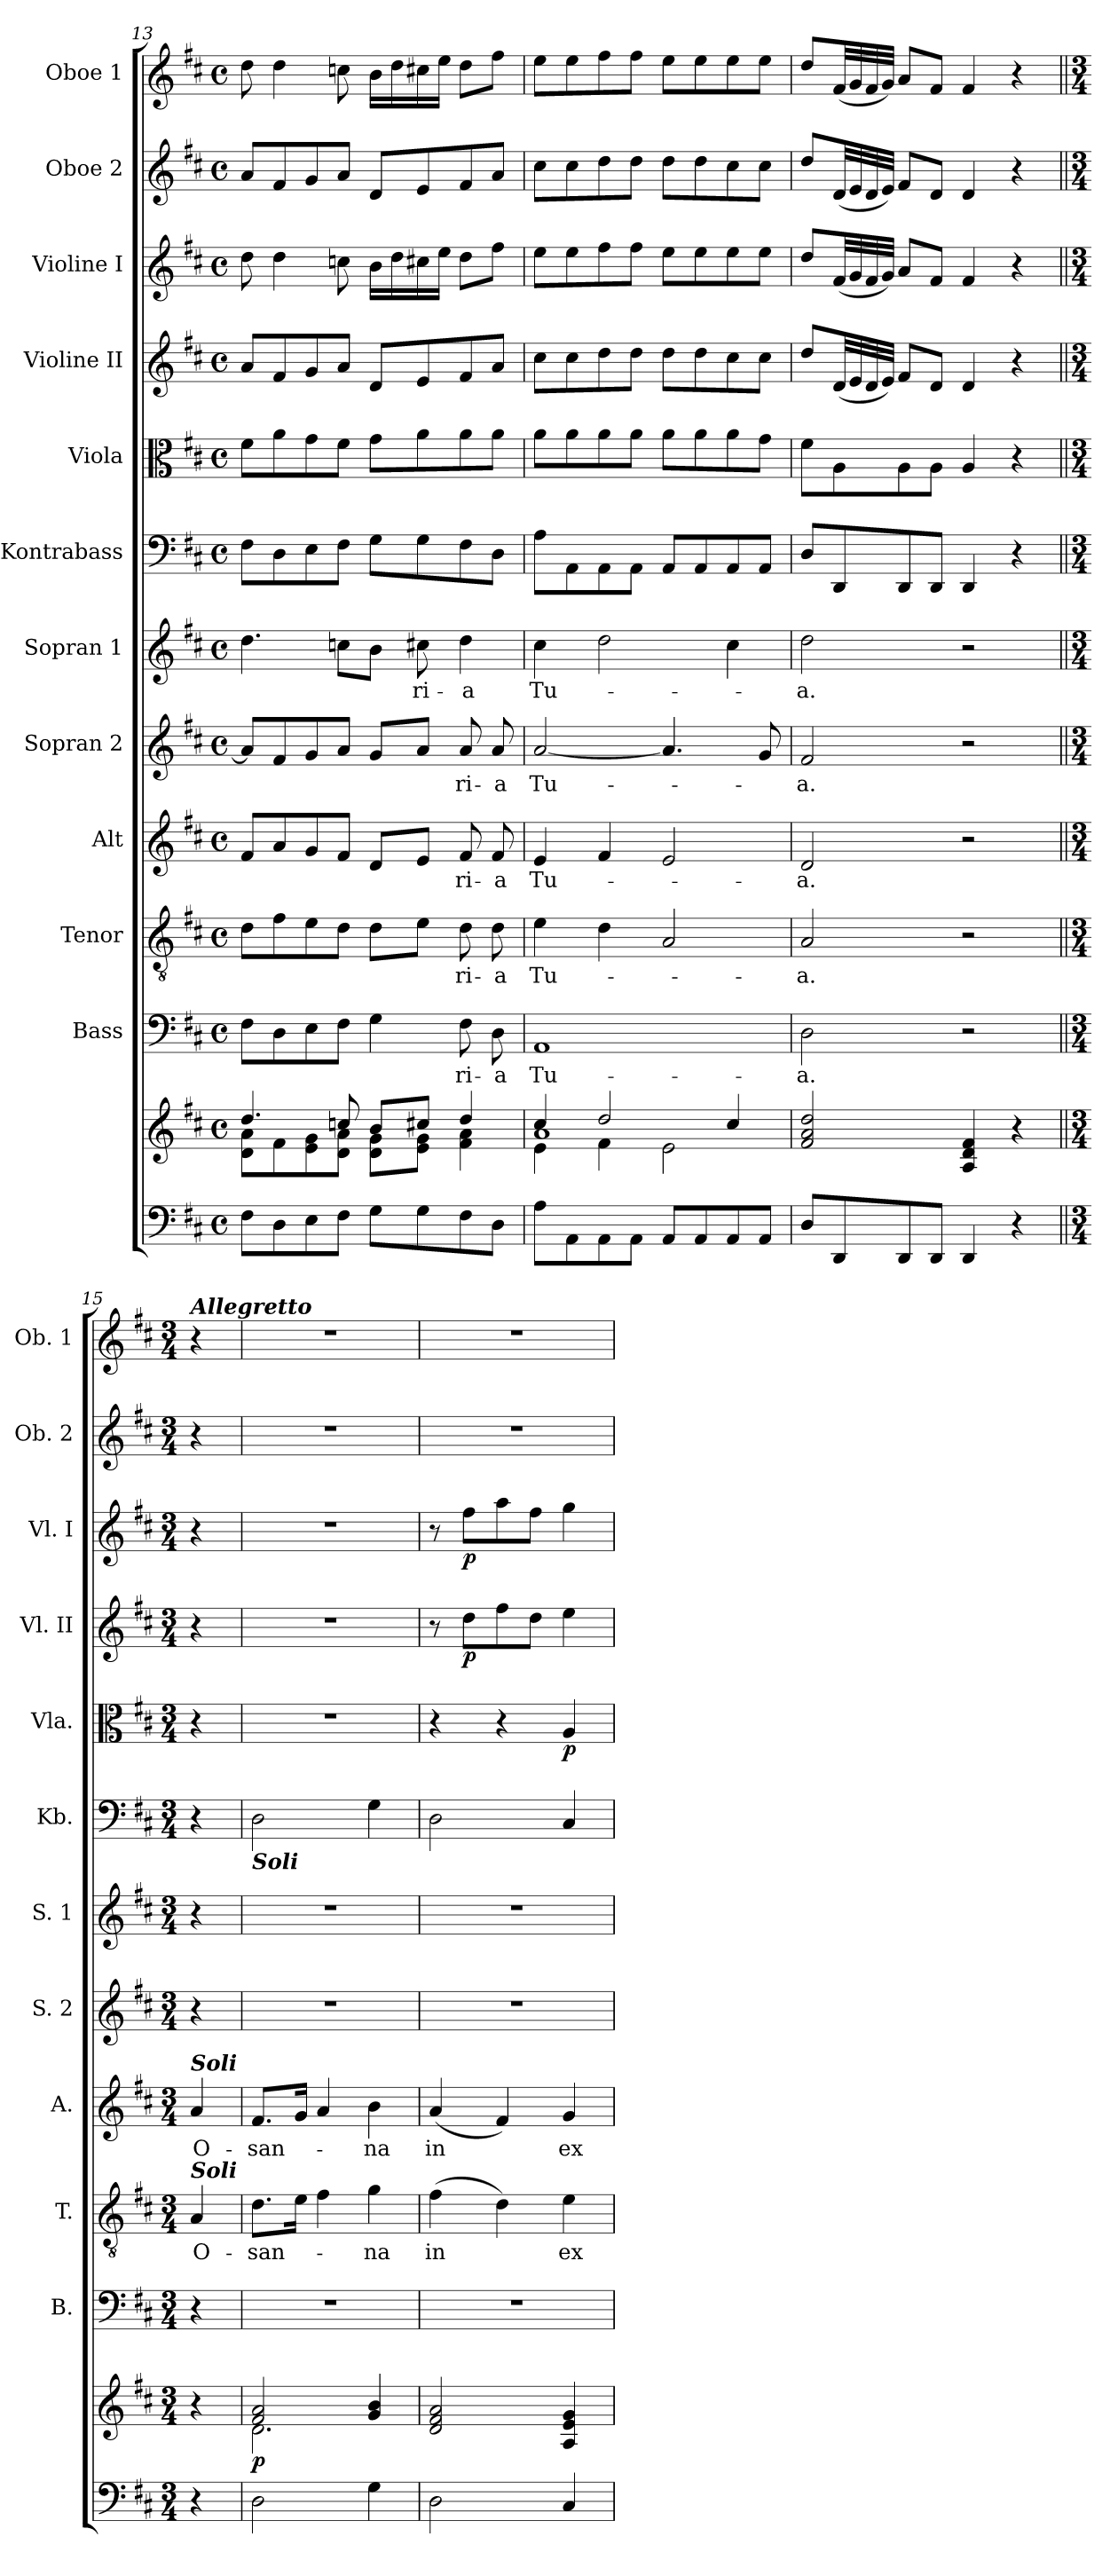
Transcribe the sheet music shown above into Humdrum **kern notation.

**kern	**kern	**dynam	**kern	**text	**kern	**text	**kern	**text	**kern	**text	**kern	**text	**kern	**kern	**dynam	**kern	**dynam	**kern	**dynam	**kern	**kern
*part12	*part12	*part12	*part11	*part11	*part10	*part10	*part9	*part9	*part8	*part8	*part7	*part7	*part6	*part5	*part5	*part4	*part4	*part3	*part3	*part2	*part1
*staff13	*staff12	*staff12/13	*staff11	*staff11	*staff10	*staff10	*staff9	*staff9	*staff8	*staff8	*staff7	*staff7	*staff6	*staff5	*staff5	*staff4	*staff4	*staff3	*staff3	*staff2	*staff1
*	*	*	*I"Bass	*	*I"Tenor	*	*I"Alt	*	*I"Sopran 2	*	*I"Sopran 1	*	*I"Kontrabass	*I"Viola	*	*I"Violine II	*	*I"Violine I	*	*I"Oboe 2	*I"Oboe 1
*	*	*	*I'B.	*	*I'T.	*	*I'A.	*	*I'S. 2	*	*I'S. 1	*	*I'Kb.	*I'Vla.	*	*I'Vl. II	*	*I'Vl. I	*	*I'Ob. 2	*I'Ob. 1
*clefF4	*clefG2	*	*clefF4	*	*clefGv2	*	*clefG2	*	*clefG2	*	*clefG2	*	*clefF4	*clefC3	*	*clefG2	*	*clefG2	*	*clefG2	*clefG2
*	*	*	*	*	*	*	*	*	*	*	*	*	*ITrd7c12	*	*	*	*	*	*	*	*
*k[f#c#]	*k[f#c#]	*	*k[f#c#]	*	*k[f#c#]	*	*k[f#c#]	*	*k[f#c#]	*	*k[f#c#]	*	*k[f#c#]	*k[f#c#]	*	*k[f#c#]	*	*k[f#c#]	*	*k[f#c#]	*k[f#c#]
*D:	*D:	*	*D:	*	*D:	*	*D:	*	*D:	*	*D:	*	*D:	*D:	*	*D:	*	*D:	*	*D:	*D:
*M4/4	*M4/4	*	*M4/4	*	*M4/4	*	*M4/4	*	*M4/4	*	*M4/4	*	*M4/4	*M4/4	*	*M4/4	*	*M4/4	*	*M4/4	*M4/4
*met(c)	*met(c)	*	*met(c)	*	*met(c)	*	*met(c)	*	*met(c)	*	*met(c)	*	*met(c)	*met(c)	*	*met(c)	*	*met(c)	*	*met(c)	*met(c)
=13	=13	=13	=13	=13	=13	=13	=13	=13	=13	=13	=13	=13	=13	=13	=13	=13	=13	=13	=13	=13	=13
*	*^	*	*	*	*	*	*	*	*	*	*	*	*	*	*	*	*	*	*	*	*
8F#\L	4.dd/	8d\ 8a\L	.	8F#\L	.	8d\L	.	8f#/L	.	8a/L]	.	4.dd\	.	8FF#\L	8f#\L	.	8a/L	.	8dd\	.	8a/L	8dd\
8D\	.	8f#\	.	8D\	.	8f#\	.	8a/	.	8f#/	.	.	.	8DD\	8a\	.	8f#/	.	4dd\	.	8f#/	4dd\
8E\	.	8e\ 8g\	.	8E\	.	8e\	.	8g/	.	8g/	.	.	.	8EE\	8g\	.	8g/	.	.	.	8g/	.
8F#\J	8ccn/	8d\ 8a\J	.	8F#\J	.	8d\J	.	8f#/J	.	8a/J	.	8ccn\L	.	8FF#\J	8f#\J	.	8a/J	.	8ccn\	.	8a/J	8ccn\
8G\L	8b/L	8d\ 8g\L	.	4G\	.	8d\L	.	8d/L	.	8g/L	.	8b\J	.	8GG\L	8g\L	.	8d/L	.	16b\LL	.	8d/L	16b\LL
.	.	.	.	.	.	.	.	.	.	.	.	.	.	.	.	.	.	.	16dd\	.	.	16dd\
!	!	!	!	!	!	!	!	!	!	!	!	!	!LO:LY:b	!	!	!	!	!	!	!	!	!
8G\	8cc#X/J	8e\ 8g\J	.	.	.	8e\J	.	8e/J	.	8a/J	.	8cc#X\	-ri-	8GG\	8a\	.	8e/	.	16cc#X\	.	8e/	16cc#X\
.	.	.	.	.	.	.	.	.	.	.	.	.	.	.	.	.	.	.	16ee\JJ	.	.	16ee\JJ
!	!	!	!	!	!LO:LY:b	!	!LO:LY:b	!	!LO:LY:b	!	!LO:LY:b	!	!LO:LY:b	!	!	!	!	!	!	!	!	!
8F#\	4dd/	4f#\ 4a\	.	8F#\	-ri-	8d\	-ri-	8f#/	-ri-	8a/	-ri-	4dd\	-a	8FF#\	8a\	.	8f#/	.	8dd\L	.	8f#/	8dd\L
!	!	!	!	!	!LO:LY:b	!	!LO:LY:b	!	!LO:LY:b	!	!LO:LY:b	!	!	!	!	!	!	!	!	!	!	!
8D\J	.	.	.	8D\	-a	8d\	-a	8f#/	-a	8a/	-a	.	.	8DD\J	8a\J	.	8a/J	.	8ff#\J	.	8a/J	8ff#\J
=14	=14	=14	=14	=14	=14	=14	=14	=14	=14	=14	=14	=14	=14	=14	=14	=14	=14	=14	=14	=14	=14	=14
*	*	*^	*	*	*	*	*	*	*	*	*	*	*	*	*	*	*	*	*	*	*	*
!	!	!	!	!	!	!LO:LY:b	!	!LO:LY:b	!	!LO:LY:b	!	!LO:LY:b	!	!LO:LY:b	!	!	!	!	!	!	!	!	!
8A\L	4cc#/	4e\	1a	.	1AA	Tu-	4e\	Tu-	4e/	Tu-	[2a/	Tu-	4cc#\	Tu-	8AA\L	8a\L	.	8cc#\L	.	8ee\L	.	8cc#\L	8ee\L
8AA\	.	.	.	.	.	.	.	.	.	.	.	.	.	.	8AAA\	8a\	.	8cc#\	.	8ee\	.	8cc#\	8ee\
8AA\	2dd/	4f#\	.	.	.	.	4d\	.	4f#/	.	.	.	2dd\	.	8AAA\	8a\	.	8dd\	.	8ff#\	.	8dd\	8ff#\
8AA\J	.	.	.	.	.	.	.	.	.	.	.	.	.	.	8AAA\J	8a\J	.	8dd\J	.	8ff#\J	.	8dd\J	8ff#\J
8AA/L	.	2e\	.	.	.	.	2A/	.	2e/	.	4.a/]	.	.	.	8AAA/L	8a\L	.	8dd\L	.	8ee\L	.	8dd\L	8ee\L
8AA/	.	.	.	.	.	.	.	.	.	.	.	.	.	.	8AAA/	8a\	.	8dd\	.	8ee\	.	8dd\	8ee\
8AA/	4cc#/	.	.	.	.	.	.	.	.	.	.	.	4cc#\	.	8AAA/	8a\	.	8cc#\	.	8ee\	.	8cc#\	8ee\
8AA/J	.	.	.	.	.	.	.	.	.	.	8g/	.	.	.	8AAA/J	8g\J	.	8cc#\J	.	8ee\J	.	8cc#\J	8ee\J
*	*v	*v	*v	*	*	*	*	*	*	*	*	*	*	*	*	*	*	*	*	*	*	*	*
!!LO:PB:g=z
=15	=15	=15	=15	=15	=15	=15	=15	=15	=15	=15	=15	=15	=15	=15	=15	=15	=15	=15	=15	=15	=15
!	!	!	!	!LO:LY:b	!	!LO:LY:b	!	!LO:LY:b	!	!LO:LY:b	!	!LO:LY:b	!	!	!	!	!	!	!	!	!
8D/L	2f#/ 2a/ 2dd/	.	2D\	-a.	2A/	-a.	2d/	-a.	2f#/	-a.	2dd\	-a.	8DD/L	8f#\L	.	8dd/L	.	8dd/L	.	8dd/L	8dd/L
8DD/	.	.	.	.	.	.	.	.	.	.	.	.	8DDD/	8A\	.	(<32d/LL	.	(<32f#/LL	.	(<32d/LL	(<32f#/LL
.	.	.	.	.	.	.	.	.	.	.	.	.	.	.	.	32e/	.	32g/	.	32e/	32g/
.	.	.	.	.	.	.	.	.	.	.	.	.	.	.	.	32d/	.	32f#/	.	32d/	32f#/
.	.	.	.	.	.	.	.	.	.	.	.	.	.	.	.	32e/JJJ)	.	32g/JJJ)	.	32e/JJJ)	32g/JJJ)
8DD/	.	.	.	.	.	.	.	.	.	.	.	.	8DDD/	8A\	.	8f#/L	.	8a/L	.	8f#/L	8a/L
8DD/J	.	.	.	.	.	.	.	.	.	.	.	.	8DDD/J	8A\J	.	8d/J	.	8f#/J	.	8d/J	8f#/J
4DD/	4A/ 4d/ 4f#/	.	2r	.	2r	.	2r	.	2r	.	2r	.	4DDD/	4A/	.	4d/	.	4f#/	.	4d/	4f#/
4r	4r	.	.	.	.	.	.	.	.	.	.	.	4r	4r	.	4r	.	4r	.	4r	4r
=15X1||	=15X1||	=15X1||	=15X1||	=15X1||	=15X1||	=15X1||	=15X1||	=15X1||	=15X1||	=15X1||	=15X1||	=15X1||	=15X1||	=15X1||	=15X1||	=15X1||	=15X1||	=15X1||	=15X1||	=15X1||	=15X1||
*M3/4	*M3/4	*	*M3/4	*	*M3/4	*	*M3/4	*	*M3/4	*	*M3/4	*	*M3/4	*M3/4	*	*M3/4	*	*M3/4	*	*M3/4	*M3/4
!	!	!	!	!	!	!	!	!	!	!	!	!	!	!	!	!	!	!	!	!	!LO:TX:a:Bi:t=Allegretto
!	!	!	!	!	!	!	!LO:TX:a:Bi:t=Soli	!	!	!	!	!	!	!	!	!	!	!	!	!	!
!	!	!	!	!	!LO:TX:a:Bi:t=Soli	!	!	!	!	!	!	!	!	!	!	!	!	!	!	!	!
!	!	!	!	!	!	!LO:LY:b	!	!LO:LY:b	!	!	!	!	!	!	!	!	!	!	!	!	!
4r	4r	.	4r	.	4A/	O-	4a/	O-	4r	.	4r	.	4r	4r	.	4r	.	4r	.	4r	4r
=16	=16	=16	=16	=16	=16	=16	=16	=16	=16	=16	=16	=16	=16	=16	=16	=16	=16	=16	=16	=16	=16
*	*^	*	*	*	*	*	*	*	*	*	*	*	*	*	*	*	*	*	*	*	*
!	!	!	!	!	!	!	!	!	!	!	!	!	!	!LO:TX:b:Bi:t=Soli	!	!	!	!	!	!	!	!
!	!	!	!LO:DY:b	!	!	!	!LO:LY:b	!	!LO:LY:b	!	!	!	!	!	!	!	!	!	!	!	!	!
2D\	2f#/ 2a/	2.d\	p	2.r	.	8.d\L	-san-	8.f#/L	-san-	2.r	.	2.r	.	2DD\	2.r	.	2.r	.	2.r	.	2.r	2.r
.	.	.	.	.	.	16e\Jk	.	16g/Jk	.	.	.	.	.	.	.	.	.	.	.	.	.	.
.	.	.	.	.	.	4f#\	.	4a/	.	.	.	.	.	.	.	.	.	.	.	.	.	.
!	!	!	!	!	!	!	!LO:LY:b	!	!LO:LY:b	!	!	!	!	!	!	!	!	!	!	!	!	!
4G\	4g/ 4b/	.	.	.	.	4g\	-na	4b\	-na	.	.	.	.	4GG\	.	.	.	.	.	.	.	.
*	*v	*v	*	*	*	*	*	*	*	*	*	*	*	*	*	*	*	*	*	*	*	*
=17	=17	=17	=17	=17	=17	=17	=17	=17	=17	=17	=17	=17	=17	=17	=17	=17	=17	=17	=17	=17	=17
!	!	!	!	!	!	!LO:LY:b	!	!LO:LY:b	!	!	!	!	!	!	!	!	!	!	!	!	!
2D\	2d/ 2f#/ 2a/	.	2.r	.	(>4f#\	in	(<4a/	in	2.r	.	2.r	.	2DD\	4r	.	8r	.	8r	.	2.r	2.r
!	!	!	!	!	!	!	!	!	!	!	!	!	!	!	!	!	!LO:DY:b	!	!LO:DY:b	!	!
.	.	.	.	.	.	.	.	.	.	.	.	.	.	.	.	8dd\L	p	8ff#\L	p	.	.
.	.	.	.	.	4d\)	.	4f#/)	.	.	.	.	.	.	4r	.	8ff#\	.	8aa\	.	.	.
.	.	.	.	.	.	.	.	.	.	.	.	.	.	.	.	8dd\J	.	8ff#\J	.	.	.
!	!	!	!	!	!	!LO:LY:b	!	!LO:LY:b	!	!	!	!	!	!	!LO:DY:b	!	!	!	!	!	!
4C#/	4A/ 4e/ 4g/	.	.	.	4e\	ex-	4g/	ex-	.	.	.	.	4CC#/	4A/	p	4ee\	.	4gg\	.	.	.
=	=	=	=	=	=	=	=	=	=	=	=	=	=	=	=	=	=	=	=	=	=
*-	*-	*-	*-	*-	*-	*-	*-	*-	*-	*-	*-	*-	*-	*-	*-	*-	*-	*-	*-	*-	*-
